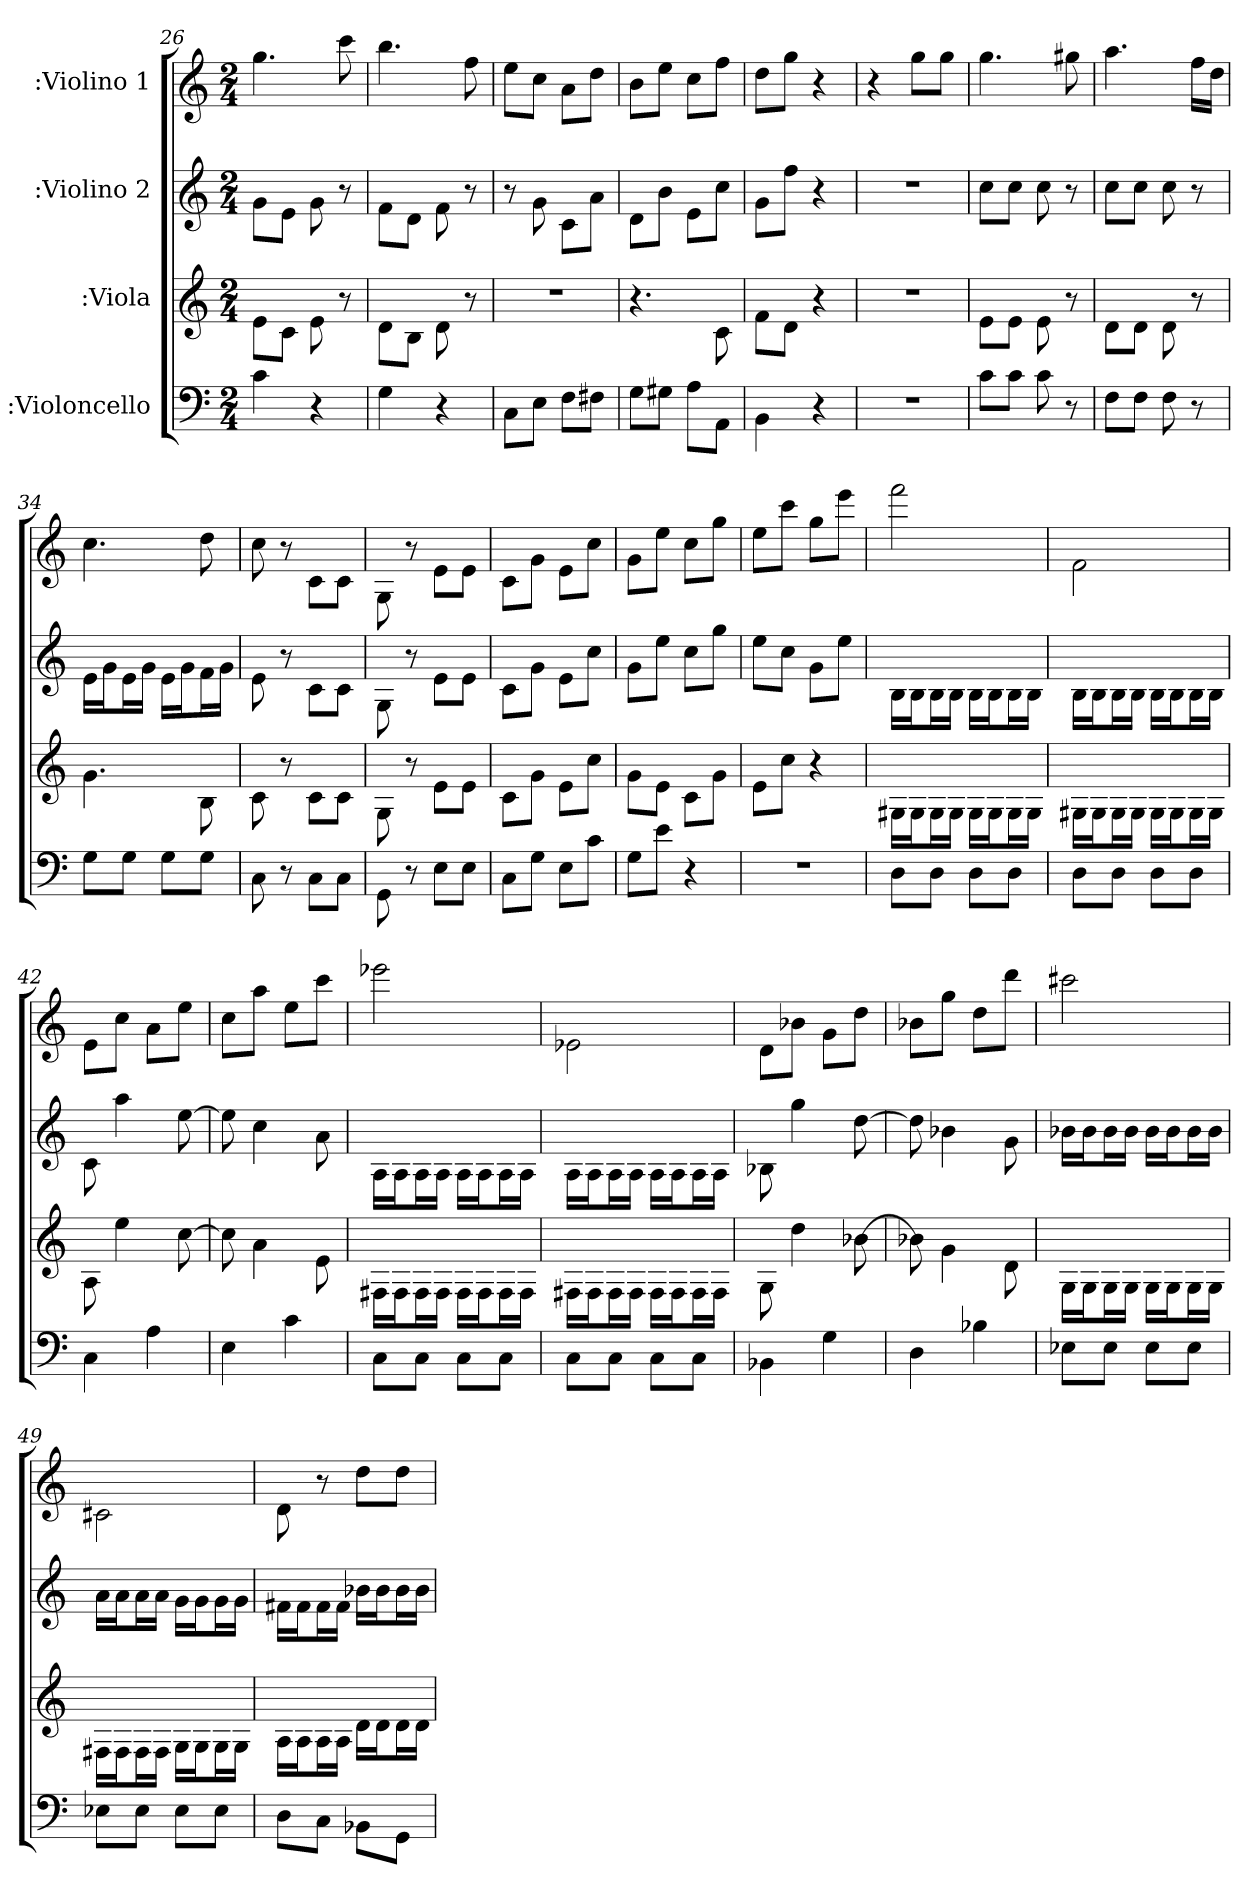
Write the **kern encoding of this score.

**kern	**kern	**kern	**kern
*part4	*part3	*part2	*part1
*staff4	*staff3	*staff2	*staff1
*I":Violoncello	*I":Viola	*I":Violino 2	*I":Violino 1
*k[]	*k[]	*k[]	*k[]
*C:	*C:	*C:	*C:
*M2/4	*M2/4	*M2/4	*M2/4
=26	=26	=26	=26
4c\	8e\L	8g\L	4.gg\
.	8c\J	8e\J	.
4r	8e\	8g\	.
.	8r	8r	8ccc\
=27	=27	=27	=27
4G\	8d\L	8f\L	4.bb\
.	8B\J	8d\J	.
4r	8d\	8f\	.
.	8r	8r	8ff\
=28	=28	=28	=28
8C\L	2r	8r	8ee\L
8E\J	.	8g\	8cc\J
8F\L	.	8c\L	8a\L
8F#X\J	.	8a\J	8dd\J
=29	=29	=29	=29
8G\L	4.r	8d\L	8b\L
8G#X\J	.	8b\J	8ee\J
8A\L	.	8e\L	8cc\L
8AA\J	8c\	8cc\J	8ff\J
=30	=30	=30	=30
4BB\	8f\L	8g\L	8dd\L
.	8d\J	8ff\J	8gg\J
4r	4r	4r	4r
=31	=31	=31	=31
2r	2r	2r	4r
.	.	.	8gg\L
.	.	.	8gg\J
=32	=32	=32	=32
8c\L	8e\L	8cc\L	4.gg\
8c\J	8e\J	8cc\J	.
8c\	8e\	8cc\	.
8r	8r	8r	8gg#X\
=33	=33	=33	=33
8F\L	8d\L	8cc\L	4.aa\
8F\J	8d\J	8cc\J	.
8F\	8d\	8cc\	.
8r	8r	8r	16ff\LL
.	.	.	16dd\JJ
=34	=34	=34	=34
8G\L	4.g\	16e\LL	4.cc\
.	.	16g\J	.
8G\J	.	16e\L	.
.	.	16g\JJ	.
8G\L	.	16e\LL	.
.	.	16g\J	.
8G\J	8B\	16f\L	8dd\
.	.	16g\JJ	.
=35	=35	=35	=35
8C\	8c\	8e\	8cc\
8r	8r	8r	8r
8C\L	8c\L	8c\L	8c\L
8C\J	8c\J	8c\J	8c\J
=36	=36	=36	=36
8GG\	8G\	8G\	8G\
8r	8r	8r	8r
8E\L	8e\L	8e\L	8e\L
8E\J	8e\J	8e\J	8e\J
=37	=37	=37	=37
8C\L	8c\L	8c\L	8c\L
8G\J	8g\J	8g\J	8g\J
8E\L	8e\L	8e\L	8e\L
8c\J	8cc\J	8cc\J	8cc\J
=38	=38	=38	=38
8G\L	8g\L	8g\L	8g\L
8e\J	8e\J	8ee\J	8ee\J
4r	8c\L	8cc\L	8cc\L
.	8g\J	8gg\J	8gg\J
=39	=39	=39	=39
2r	8e\L	8ee\L	8ee\L
.	8cc\J	8cc\J	8ccc\J
.	4r	8g\L	8gg\L
.	.	8ee\J	8eee\J
=40	=40	=40	=40
8D\L	16G#X\LL	16B\LL	2fff\
.	16G#\J	16B\J	.
8D\J	16G#\L	16B\L	.
.	16G#\JJ	16B\JJ	.
8D\L	16G#\LL	16B\LL	.
.	16G#\J	16B\J	.
8D\J	16G#\L	16B\L	.
.	16G#\JJ	16B\JJ	.
=41	=41	=41	=41
8D\L	16G#X\LL	16B\LL	2f\
.	16G#\J	16B\J	.
8D\J	16G#\L	16B\L	.
.	16G#\JJ	16B\JJ	.
8D\L	16G#\LL	16B\LL	.
.	16G#\J	16B\J	.
8D\J	16G#\L	16B\L	.
.	16G#\JJ	16B\JJ	.
=42	=42	=42	=42
4C\	8A\	8c\	8e\L
.	4ee\	4aa\	8cc\J
4A\	.	.	8a\L
.	[8cc\	[8ee\	8ee\J
=43	=43	=43	=43
4E\	8cc\]	8ee\]	8cc\L
.	4a\	4cc\	8aa\J
4c\	.	.	8ee\L
.	8e\	8a\	8ccc\J
=44	=44	=44	=44
8C\L	16F#X\LL	16A\LL	2eee-X\
.	16F#\J	16A\J	.
8C\J	16F#\L	16A\L	.
.	16F#\JJ	16A\JJ	.
8C\L	16F#\LL	16A\LL	.
.	16F#\J	16A\J	.
8C\J	16F#\L	16A\L	.
.	16F#\JJ	16A\JJ	.
=45	=45	=45	=45
8C\L	16F#X\LL	16A\LL	2e-X\
.	16F#\J	16A\J	.
8C\J	16F#\L	16A\L	.
.	16F#\JJ	16A\JJ	.
8C\L	16F#\LL	16A\LL	.
.	16F#\J	16A\J	.
8C\J	16F#\L	16A\L	.
.	16F#\JJ	16A\JJ	.
=46	=46	=46	=46
4BB-X\	8G\	8B-X\	8d\L
.	4dd\	4gg\	8b-X\J
4G\	.	.	8g\L
.	[8b-X\	[8dd\	8dd\J
=47	=47	=47	=47
4D\	8b-X\]	8dd\]	8b-X\L
.	4g\	4b-X\	8gg\J
4B-X\	.	.	8dd\L
.	8d\	8g\	8ddd\J
=48	=48	=48	=48
8E-X\L	16G\LL	16b-X\LL	2ccc#X\
.	16G\J	16b-\J	.
8E-\J	16G\L	16b-\L	.
.	16G\JJ	16b-\JJ	.
8E-\L	16G\LL	16b-\LL	.
.	16G\J	16b-\J	.
8E-\J	16G\L	16b-\L	.
.	16G\JJ	16b-\JJ	.
=49	=49	=49	=49
8E-X\L	16F#X\LL	16a\LL	2c#X\
.	16F#\J	16a\J	.
8E-\J	16F#\L	16a\L	.
.	16F#\JJ	16a\JJ	.
8E-\L	16G\LL	16g\LL	.
.	16G\J	16g\J	.
8E-\J	16G\L	16g\L	.
.	16G\JJ	16g\JJ	.
=50	=50	=50	=50
8D\L	16A\LL	16f#X\LL	8d\
.	16A\J	16f#\J	.
8C\J	16A\L	16f#\L	8r
.	16A\JJ	16f#\JJ	.
8BB-X\L	16d\LL	16b-X\LL	8dd\L
.	16d\J	16b-\J	.
8GG\J	16d\L	16b-\L	8dd\J
.	16d\JJ	16b-\JJ	.
=	=	=	=
*-	*-	*-	*-
